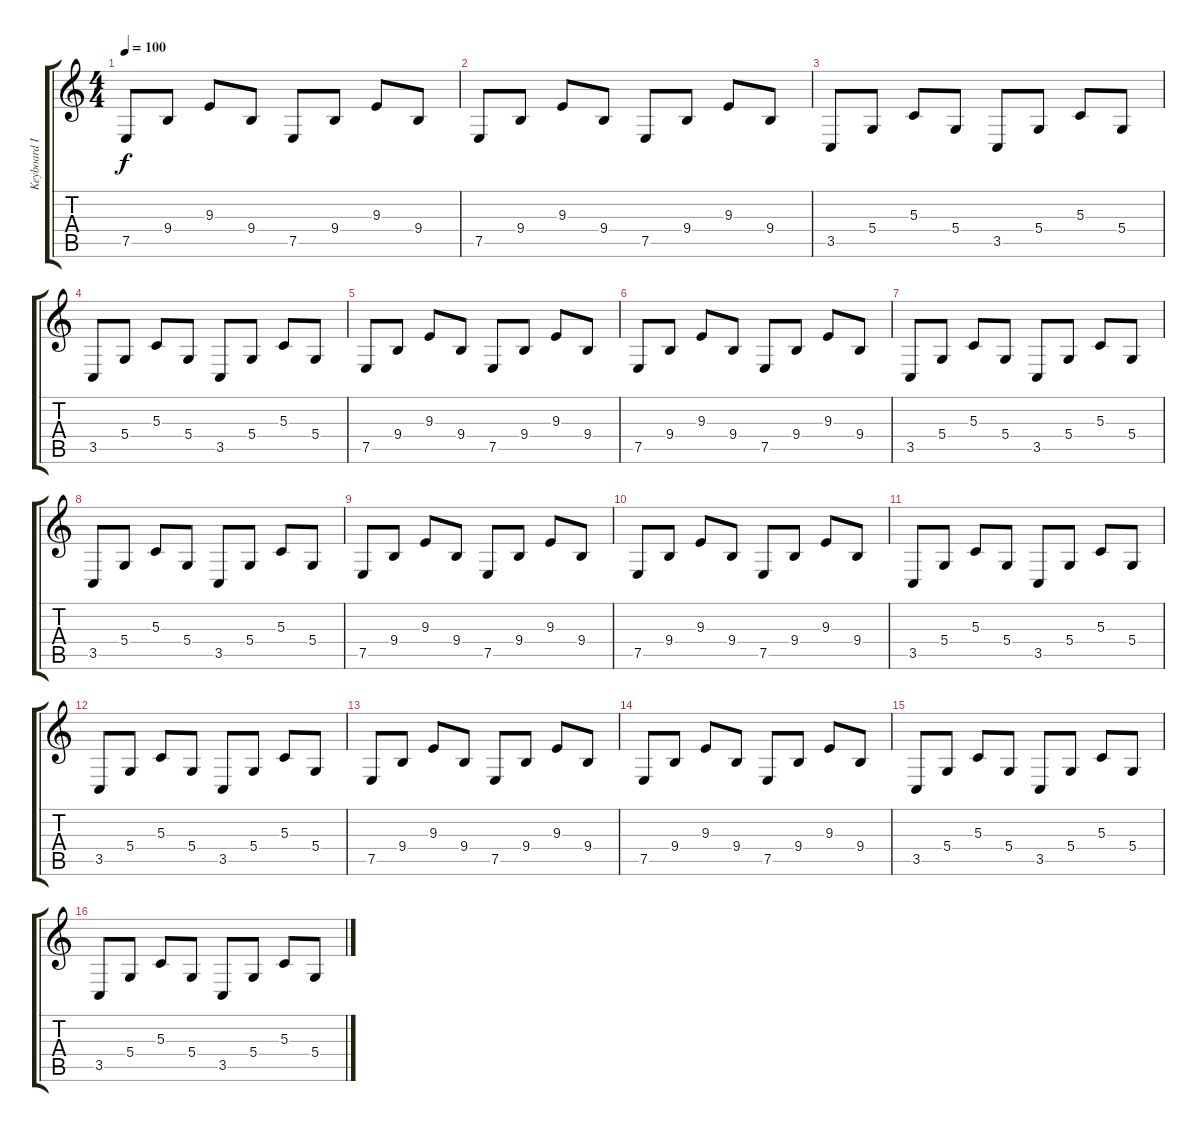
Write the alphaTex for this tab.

\track ("Keyboard I" "Keyboard I") {instrument churchorgan}
\staff {score tabs}
\tuning (E4 B3 G3 D3 A2 E2) {hide}
\ts (4 4)
\tempo 100
\clef g2
\ks c
7.5.8{dy f} 9.4.8 9.3.8 9.4.8 7.5.8 9.4.8 9.3.8 9.4.8 |
7.5.8 9.4.8 9.3.8 9.4.8 7.5.8 9.4.8 9.3.8 9.4.8 |
3.5.8 5.4.8 5.3.8 5.4.8 3.5.8 5.4.8 5.3.8 5.4.8 |
3.5.8 5.4.8 5.3.8 5.4.8 3.5.8 5.4.8 5.3.8 5.4.8 |
7.5.8 9.4.8 9.3.8 9.4.8 7.5.8 9.4.8 9.3.8 9.4.8 |
7.5.8 9.4.8 9.3.8 9.4.8 7.5.8 9.4.8 9.3.8 9.4.8 |
3.5.8 5.4.8 5.3.8 5.4.8 3.5.8 5.4.8 5.3.8 5.4.8 |
3.5.8 5.4.8 5.3.8 5.4.8 3.5.8 5.4.8 5.3.8 5.4.8 |
7.5.8 9.4.8 9.3.8 9.4.8 7.5.8 9.4.8 9.3.8 9.4.8 |
7.5.8 9.4.8 9.3.8 9.4.8 7.5.8 9.4.8 9.3.8 9.4.8 |
3.5.8 5.4.8 5.3.8 5.4.8 3.5.8 5.4.8 5.3.8 5.4.8 |
3.5.8 5.4.8 5.3.8 5.4.8 3.5.8 5.4.8 5.3.8 5.4.8 |
7.5.8 9.4.8 9.3.8 9.4.8 7.5.8 9.4.8 9.3.8 9.4.8 |
7.5.8 9.4.8 9.3.8 9.4.8 7.5.8 9.4.8 9.3.8 9.4.8 |
3.5.8 5.4.8 5.3.8 5.4.8 3.5.8 5.4.8 5.3.8 5.4.8 |
3.5.8 5.4.8 5.3.8 5.4.8 3.5.8 5.4.8 5.3.8 5.4.8
